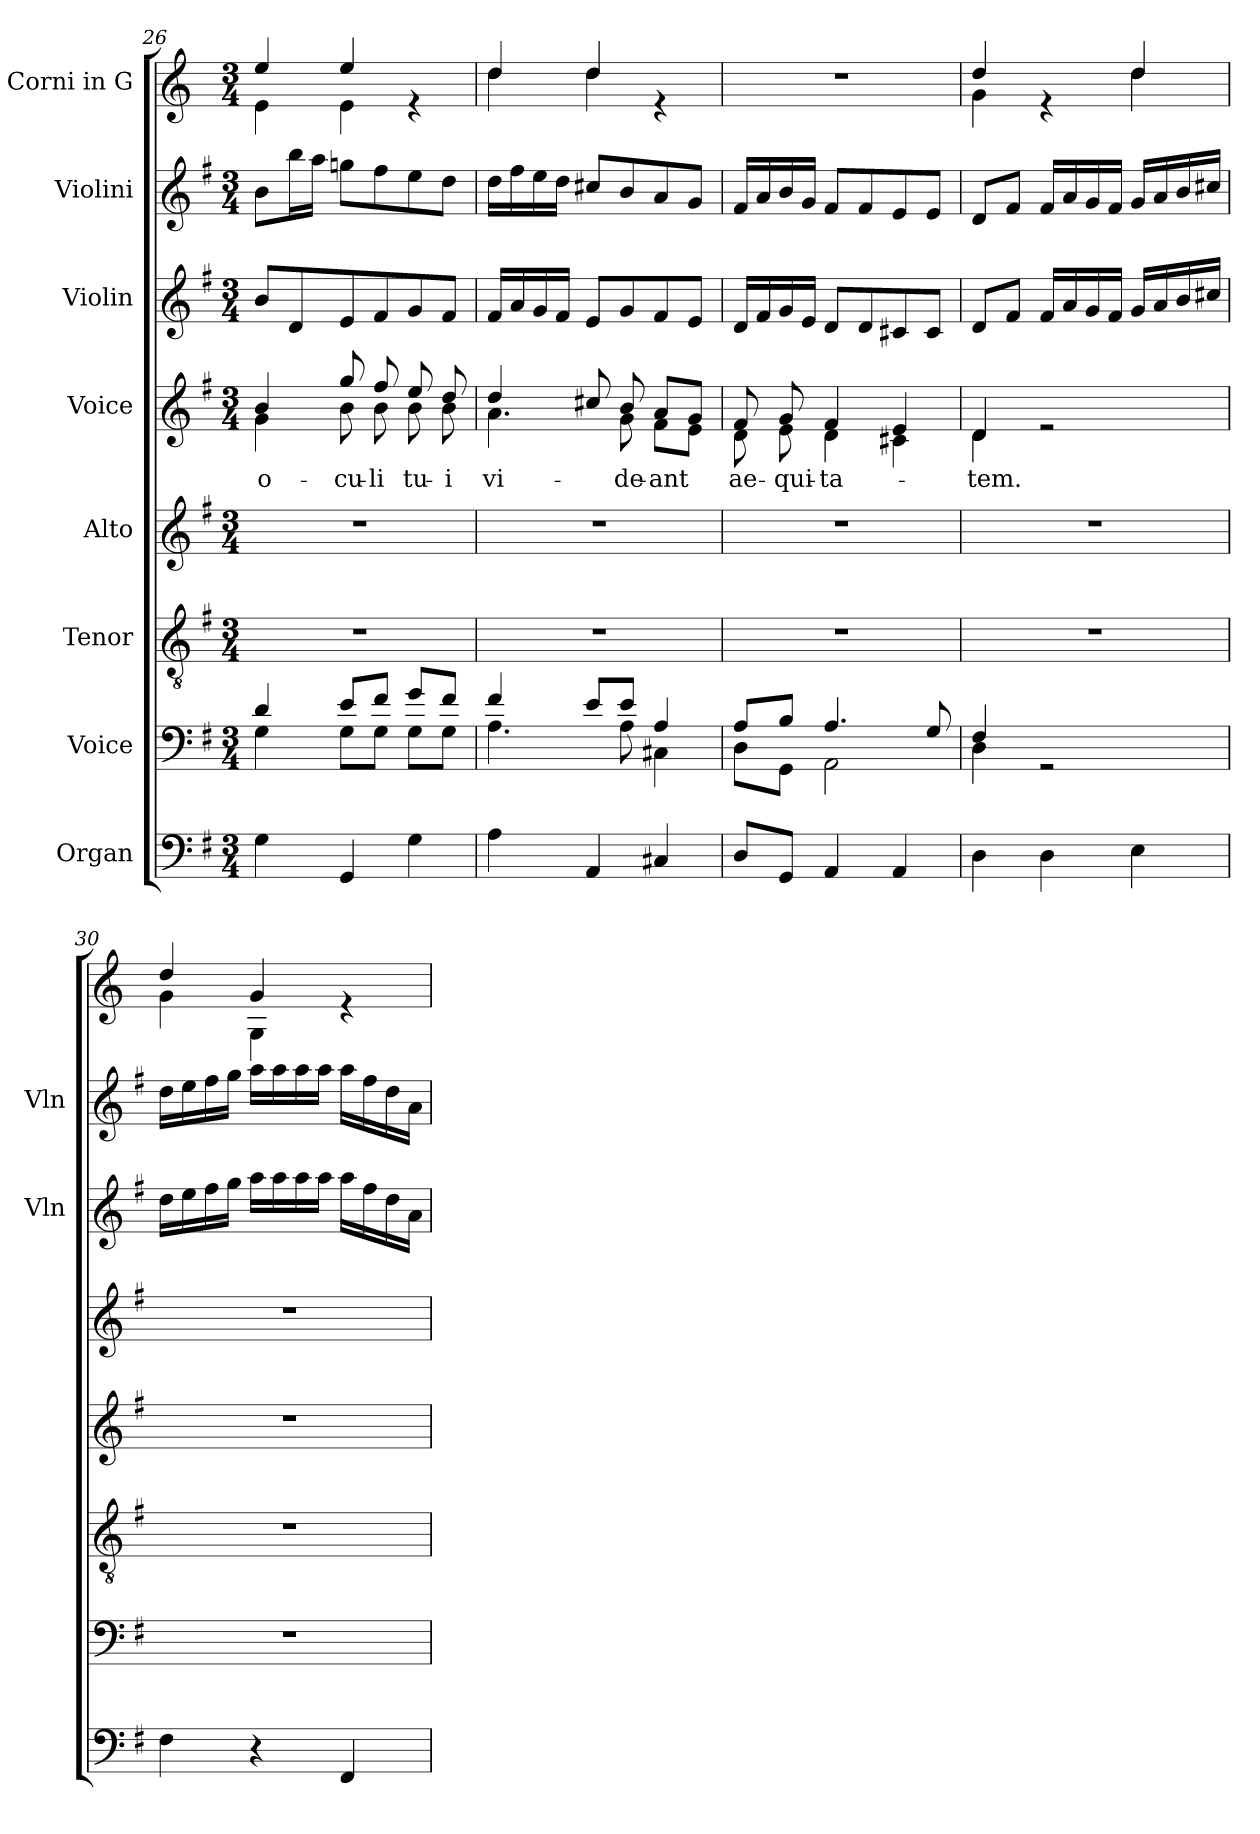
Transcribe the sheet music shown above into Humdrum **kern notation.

**kern	**kern	**kern	**kern	**kern	**text	**kern	**kern	**kern
*part8	*part7	*part6	*part5	*part4	*part4	*part3	*part2	*part1
*staff8	*staff7	*staff6	*staff5	*staff4	*staff4	*staff3	*staff2	*staff1
*I"Organ	*I"Voice	*I"Tenor	*I"Alto	*I"Voice	*	*I"Violin	*I"Violini	*I"Corni in G
*	*	*	*	*	*	*I'Vln	*I'Vln	*
*clefF4	*clefF4	*clefGv2	*clefG2	*clefG2	*	*clefG2	*clefG2	*clefG2
*	*	*	*	*	*	*	*	*ITrd3c5
*k[f#]	*k[f#]	*k[f#]	*k[f#]	*k[f#]	*	*k[f#]	*k[f#]	*k[f#]
*M3/4	*M3/4	*M3/4	*M3/4	*M3/4	*	*M3/4	*M3/4	*M3/4
=26	=26	=26	=26	=26	=26	=26	=26	=26
*	*^	*	*	*	*	*	*	*
!	!	!	!	!	!	!LO:LY:b	!	!	!
*	*	*	*	*	*^	*	*	*	*^
4G\	4d/	4G\	2.r	2.r	4b/	4g\	o-	8b/L	8b\L	4b/	4B\
.	.	.	.	.	.	.	.	8d/	16bb\L	.	.
.	.	.	.	.	.	.	.	.	16aa\JJ	.	.
!	!	!	!	!	!	!	!LO:LY:b	!	!	!	!
4GG/	8e/L	8G\L	.	.	8gg/	8b\	-cu-	8e/	8ggn\L	4b/	4B\
!	!	!	!	!	!	!	!LO:LY:b	!	!	!	!
.	8f#/J	8G\J	.	.	8ff#/	8b\	-li	8f#/	8ff#\	.	.
!	!	!	!	!	!	!	!LO:LY:b	!	!	!	!
4G\	8g/L	8G\L	.	.	8ee/	8b\	tu-	8g/	8ee\	4re	4ryy
!	!	!	!	!	!	!	!LO:LY:b	!	!	!	!
.	8f#/J	8G\J	.	.	8dd/	8b\	-i	8f#/J	8dd\J	.	.
=27	=27	=27	=27	=27	=27	=27	=27	=27	=27	=27	=27
!	!	!	!	!	!	!	!LO:LY:b	!	!	!	!
4A\	4f#/	4.A\	2.r	2.r	4dd/	4.a\	vi-	16f#/LL	16dd\LL	4a/	4a\
.	.	.	.	.	.	.	.	16a/	16ff#\	.	.
.	.	.	.	.	.	.	.	16g/	16ee\	.	.
.	.	.	.	.	.	.	.	16f#/JJ	16dd\JJ	.	.
4AA/	8e/L	.	.	.	8cc#X/	.	.	8e/L	8cc#X/L	4a/	4a\
!	!	!	!	!	!	!	!LO:LY:b	!	!	!	!
.	8e/J	8A\	.	.	8b/	8g\	-de-	8g/	8b/	.	.
!	!	!	!	!	!	!	!LO:LY:b	!	!	!	!
4C#X/	4A/	4C#X\	.	.	8a/L	8f#\L	-ant	8f#/	8a/	4re	4ryy
.	.	.	.	.	8g/J	8e\J	.	8e/J	8g/J	.	.
*	*	*	*	*	*	*	*	*	*	*v	*v
=28	=28	=28	=28	=28	=28	=28	=28	=28	=28	=28
!	!	!	!	!	!	!	!LO:LY:b	!	!	!
8D/L	8A/L	8D\L	2.r	2.r	8f#/	8d\	ae-	16d/LL	16f#/LL	2.r
.	.	.	.	.	.	.	.	16f#/	16a/	.
!	!	!	!	!	!	!	!LO:LY:b	!	!	!
8GG/J	8B/J	8GG\J	.	.	8g/	8e\	-qui-	16g/	16b/	.
.	.	.	.	.	.	.	.	16e/JJ	16g/JJ	.
!	!	!	!	!	!	!	!LO:LY:b	!	!	!
4AA/	4.A/	2AA\	.	.	4f#/	4d\	-ta-	8d/L	8f#/L	.
.	.	.	.	.	.	.	.	8d/	8f#/	.
4AA/	.	.	.	.	4e/	4c#X\	.	8c#X/	8e/	.
.	8G/	.	.	.	.	.	.	8c#/J	8e/J	.
!!LO:LB:g=z
=29	=29	=29	=29	=29	=29	=29	=29	=29	=29	=29
!	!	!	!	!	!	!	!LO:LY:b	!	!	!
*	*	*	*	*	*	*	*	*	*	*^
4D\	4F#/	4D\	2.r	2.r	4d/	4d\	-tem.	8d/L	8d/L	4a/	4d\
.	.	.	.	.	.	.	.	8f#/J	8f#/J	.	.
4D\	2rGG	2ryy	.	.	2re	2ryy	.	16f#/LL	16f#/LL	4re	4ryy
.	.	.	.	.	.	.	.	16a/	16a/	.	.
.	.	.	.	.	.	.	.	16g/	16g/	.	.
.	.	.	.	.	.	.	.	16f#/JJ	16f#/JJ	.	.
4E\	.	.	.	.	.	.	.	16g/LL	16g/LL	4a/	4a\
.	.	.	.	.	.	.	.	16a/	16a/	.	.
.	.	.	.	.	.	.	.	16b/	16b/	.	.
.	.	.	.	.	.	.	.	16cc#X/JJ	16cc#X/JJ	.	.
*	*v	*v	*	*	*v	*v	*	*	*	*	*
=30	=30	=30	=30	=30	=30	=30	=30	=30	=30
4F#\	2.r	2.r	2.r	2.r	.	16dd\LL	16dd\LL	4a/	4d\
.	.	.	.	.	.	16ee\	16ee\	.	.
.	.	.	.	.	.	16ff#\	16ff#\	.	.
.	.	.	.	.	.	16gg\JJ	16gg\JJ	.	.
4r	.	.	.	.	.	16aa\LL	16aa\LL	4d/	4D\
.	.	.	.	.	.	16aa\	16aa\	.	.
.	.	.	.	.	.	16aa\	16aa\	.	.
.	.	.	.	.	.	16aa\JJ	16aa\JJ	.	.
4FF#/	.	.	.	.	.	16aa\LL	16aa\LL	4re	4ryy
.	.	.	.	.	.	16ff#\	16ff#\	.	.
.	.	.	.	.	.	16dd\	16dd\	.	.
.	.	.	.	.	.	16a\JJ	16a\JJ	.	.
*	*	*	*	*	*	*	*	*v	*v
=	=	=	=	=	=	=	=	=
*-	*-	*-	*-	*-	*-	*-	*-	*-
